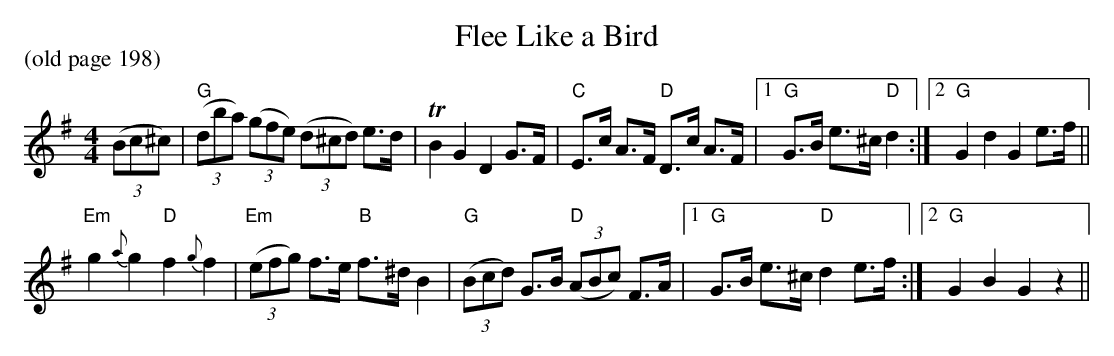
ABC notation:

X:1
T:Flee Like a Bird
P: (old page 198)
M:4/4
L:1/8
K:G
(3(Bc^c)|"G"(3(dba) (3(gfe) (3(d^cd) e>d|TB2 G2 D2 G>F|"C"E>c A>F "D"D>c A>F|[1"G"G>B e>^c "D"d2:|[2 "G"G2 d2 G2 e>f||
"Em"g2 {a}g2 "D"f2 {g}f2|"Em"(3(efg) f>e "B"f>^d B2|"G"(3(Bcd) G>B "D"(3(ABc) F>A|[1"G"G>B e>^c "D"d2 e>f:|[2 "G"G2 B2 G2 z2||
